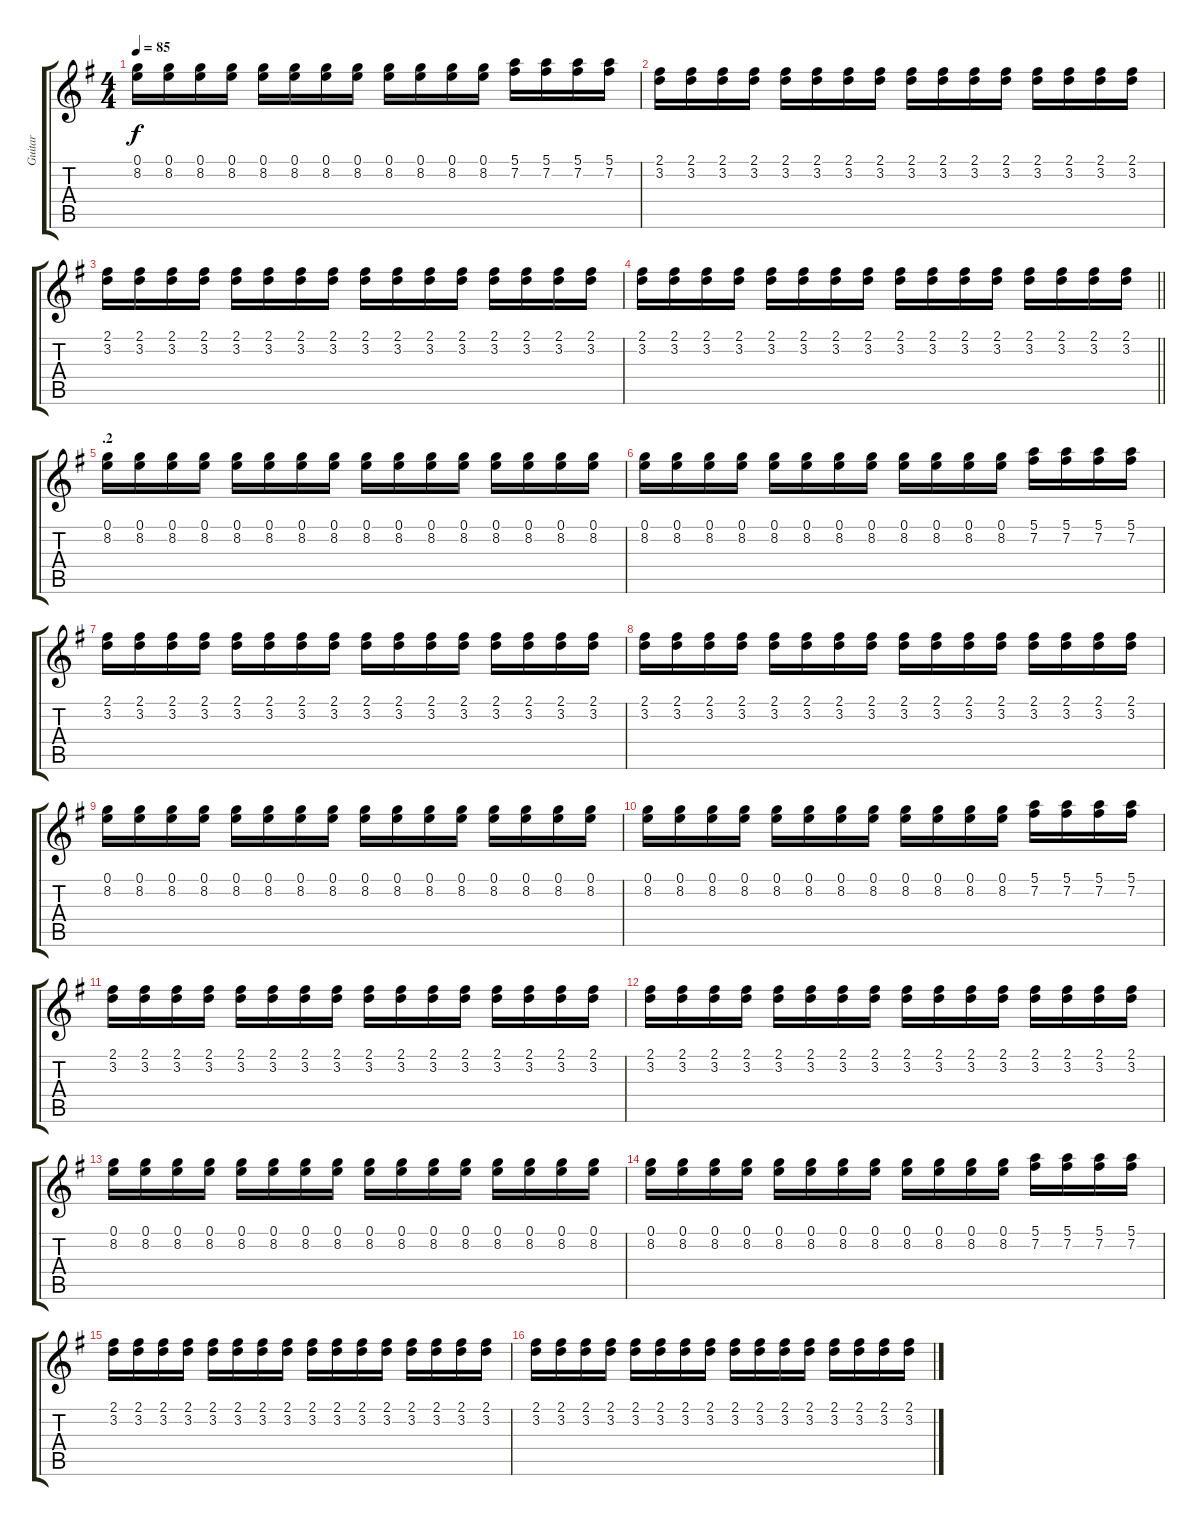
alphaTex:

\track ("Guitar" "Guitar") {instrument overdrivenguitar}
\staff {score tabs}
\tuning (E4 B3 G3 D3 A2 E2) {hide}
\ts (4 4)
\tempo 85
\clef g2
\ks g
(0.1 8.2).16{dy f} (0.1 8.2).16 (0.1 8.2).16 (0.1 8.2).16 (0.1 8.2).16 (0.1 8.2).16 (0.1 8.2).16 (0.1 8.2).16 (0.1 8.2).16 (0.1 8.2).16 (0.1 8.2).16 (0.1 8.2).16 (5.1 7.2).16 (5.1 7.2).16 (5.1 7.2).16 (5.1 7.2).16 |
(2.1 3.2).16 (2.1 3.2).16 (2.1 3.2).16 (2.1 3.2).16 (2.1 3.2).16 (2.1 3.2).16 (2.1 3.2).16 (2.1 3.2).16 (2.1 3.2).16 (2.1 3.2).16 (2.1 3.2).16 (2.1 3.2).16 (2.1 3.2).16 (2.1 3.2).16 (2.1 3.2).16 (2.1 3.2).16 |
(2.1 3.2).16 (2.1 3.2).16 (2.1 3.2).16 (2.1 3.2).16 (2.1 3.2).16 (2.1 3.2).16 (2.1 3.2).16 (2.1 3.2).16 (2.1 3.2).16 (2.1 3.2).16 (2.1 3.2).16 (2.1 3.2).16 (2.1 3.2).16 (2.1 3.2).16 (2.1 3.2).16 (2.1 3.2).16 |
\barLineRight lightlight
(2.1 3.2).16 (2.1 3.2).16 (2.1 3.2).16 (2.1 3.2).16 (2.1 3.2).16 (2.1 3.2).16 (2.1 3.2).16 (2.1 3.2).16 (2.1 3.2).16 (2.1 3.2).16 (2.1 3.2).16 (2.1 3.2).16 (2.1 3.2).16 (2.1 3.2).16 (2.1 3.2).16 (2.1 3.2).16 |
\section ("" ".2")
(0.1 8.2).16{volume 11 instrument overdrivenguitar} (0.1 8.2).16 (0.1 8.2).16 (0.1 8.2).16 (0.1 8.2).16 (0.1 8.2).16 (0.1 8.2).16 (0.1 8.2).16 (0.1 8.2).16 (0.1 8.2).16 (0.1 8.2).16 (0.1 8.2).16 (0.1 8.2).16 (0.1 8.2).16 (0.1 8.2).16 (0.1 8.2).16 |
(0.1 8.2).16 (0.1 8.2).16 (0.1 8.2).16 (0.1 8.2).16 (0.1 8.2).16 (0.1 8.2).16 (0.1 8.2).16 (0.1 8.2).16 (0.1 8.2).16 (0.1 8.2).16 (0.1 8.2).16 (0.1 8.2).16 (5.1 7.2).16 (5.1 7.2).16 (5.1 7.2).16 (5.1 7.2).16 |
(2.1 3.2).16 (2.1 3.2).16 (2.1 3.2).16 (2.1 3.2).16 (2.1 3.2).16 (2.1 3.2).16 (2.1 3.2).16 (2.1 3.2).16 (2.1 3.2).16 (2.1 3.2).16 (2.1 3.2).16 (2.1 3.2).16 (2.1 3.2).16 (2.1 3.2).16 (2.1 3.2).16 (2.1 3.2).16 |
(2.1 3.2).16 (2.1 3.2).16 (2.1 3.2).16 (2.1 3.2).16 (2.1 3.2).16 (2.1 3.2).16 (2.1 3.2).16 (2.1 3.2).16 (2.1 3.2).16 (2.1 3.2).16 (2.1 3.2).16 (2.1 3.2).16 (2.1 3.2).16 (2.1 3.2).16 (2.1 3.2).16 (2.1 3.2).16 |
(0.1 8.2).16 (0.1 8.2).16 (0.1 8.2).16 (0.1 8.2).16 (0.1 8.2).16 (0.1 8.2).16 (0.1 8.2).16 (0.1 8.2).16 (0.1 8.2).16 (0.1 8.2).16 (0.1 8.2).16 (0.1 8.2).16 (0.1 8.2).16 (0.1 8.2).16 (0.1 8.2).16 (0.1 8.2).16 |
(0.1 8.2).16 (0.1 8.2).16 (0.1 8.2).16 (0.1 8.2).16 (0.1 8.2).16 (0.1 8.2).16 (0.1 8.2).16 (0.1 8.2).16 (0.1 8.2).16 (0.1 8.2).16 (0.1 8.2).16 (0.1 8.2).16 (5.1 7.2).16 (5.1 7.2).16 (5.1 7.2).16 (5.1 7.2).16 |
(2.1 3.2).16 (2.1 3.2).16 (2.1 3.2).16 (2.1 3.2).16 (2.1 3.2).16 (2.1 3.2).16 (2.1 3.2).16 (2.1 3.2).16 (2.1 3.2).16 (2.1 3.2).16 (2.1 3.2).16 (2.1 3.2).16 (2.1 3.2).16 (2.1 3.2).16 (2.1 3.2).16 (2.1 3.2).16 |
(2.1 3.2).16 (2.1 3.2).16 (2.1 3.2).16 (2.1 3.2).16 (2.1 3.2).16 (2.1 3.2).16 (2.1 3.2).16 (2.1 3.2).16 (2.1 3.2).16 (2.1 3.2).16 (2.1 3.2).16 (2.1 3.2).16 (2.1 3.2).16 (2.1 3.2).16 (2.1 3.2).16 (2.1 3.2).16 |
(0.1 8.2).16 (0.1 8.2).16 (0.1 8.2).16 (0.1 8.2).16 (0.1 8.2).16 (0.1 8.2).16 (0.1 8.2).16 (0.1 8.2).16 (0.1 8.2).16 (0.1 8.2).16 (0.1 8.2).16 (0.1 8.2).16 (0.1 8.2).16 (0.1 8.2).16 (0.1 8.2).16 (0.1 8.2).16 |
(0.1 8.2).16 (0.1 8.2).16 (0.1 8.2).16 (0.1 8.2).16 (0.1 8.2).16 (0.1 8.2).16 (0.1 8.2).16 (0.1 8.2).16 (0.1 8.2).16 (0.1 8.2).16 (0.1 8.2).16 (0.1 8.2).16 (5.1 7.2).16 (5.1 7.2).16 (5.1 7.2).16 (5.1 7.2).16 |
(2.1 3.2).16 (2.1 3.2).16 (2.1 3.2).16 (2.1 3.2).16 (2.1 3.2).16 (2.1 3.2).16 (2.1 3.2).16 (2.1 3.2).16 (2.1 3.2).16 (2.1 3.2).16 (2.1 3.2).16 (2.1 3.2).16 (2.1 3.2).16 (2.1 3.2).16 (2.1 3.2).16 (2.1 3.2).16 |
(2.1 3.2).16 (2.1 3.2).16 (2.1 3.2).16 (2.1 3.2).16 (2.1 3.2).16 (2.1 3.2).16 (2.1 3.2).16 (2.1 3.2).16 (2.1 3.2).16 (2.1 3.2).16 (2.1 3.2).16 (2.1 3.2).16 (2.1 3.2).16 (2.1 3.2).16 (2.1 3.2).16 (2.1 3.2).16
